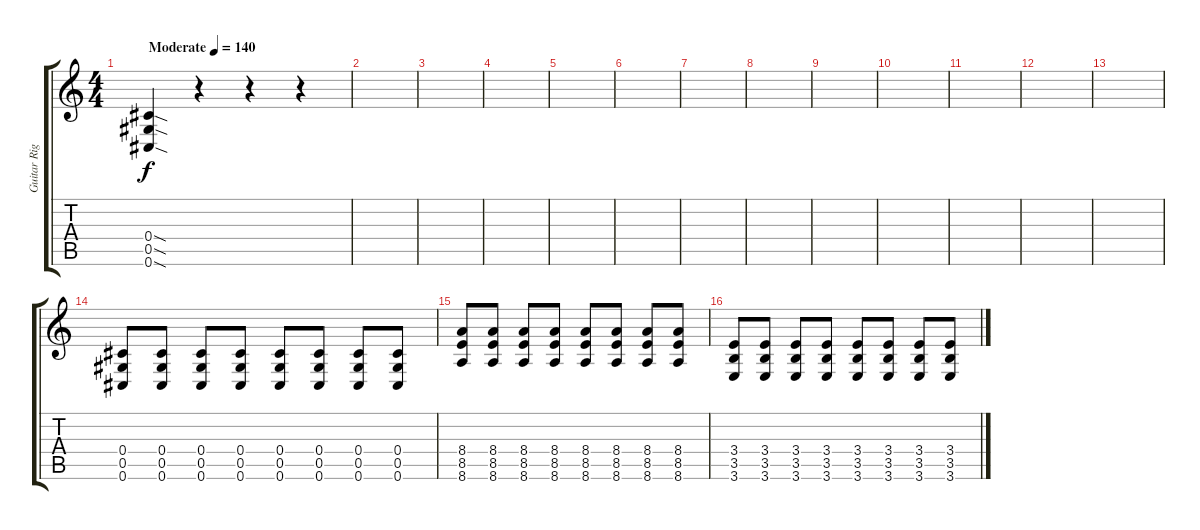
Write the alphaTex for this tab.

\track ("Guitar Right" "Guitar Rig") {instrument distortionguitar}
\staff {score tabs}
\tuning (Eb4 Bb3 Gb3 Db3 Ab2 Db2) {hide}
\ts (4 4)
\tempo (140 "Moderate")
\clef g2
\ks c
(0.4{sod} 0.5{sod} 0.6{sod}).4{dy f instrument distortionguitar} r.4 r.4 r.4 |
|
|
|
|
|
|
|
|
|
|
|
|
(0.4 0.5 0.6).8 (0.4 0.5 0.6).8 (0.4 0.5 0.6).8 (0.4 0.5 0.6).8 (0.4 0.5 0.6).8 (0.4 0.5 0.6).8 (0.4 0.5 0.6).8 (0.4 0.5 0.6).8 |
(8.4 8.5 8.6).8 (8.4 8.5 8.6).8 (8.4 8.5 8.6).8 (8.4 8.5 8.6).8 (8.4 8.5 8.6).8 (8.4 8.5 8.6).8 (8.4 8.5 8.6).8 (8.4 8.5 8.6).8 |
(3.4 3.5 3.6).8 (3.4 3.5 3.6).8 (3.4 3.5 3.6).8 (3.4 3.5 3.6).8 (3.4 3.5 3.6).8 (3.4 3.5 3.6).8 (3.4 3.5 3.6).8 (3.4 3.5 3.6).8
